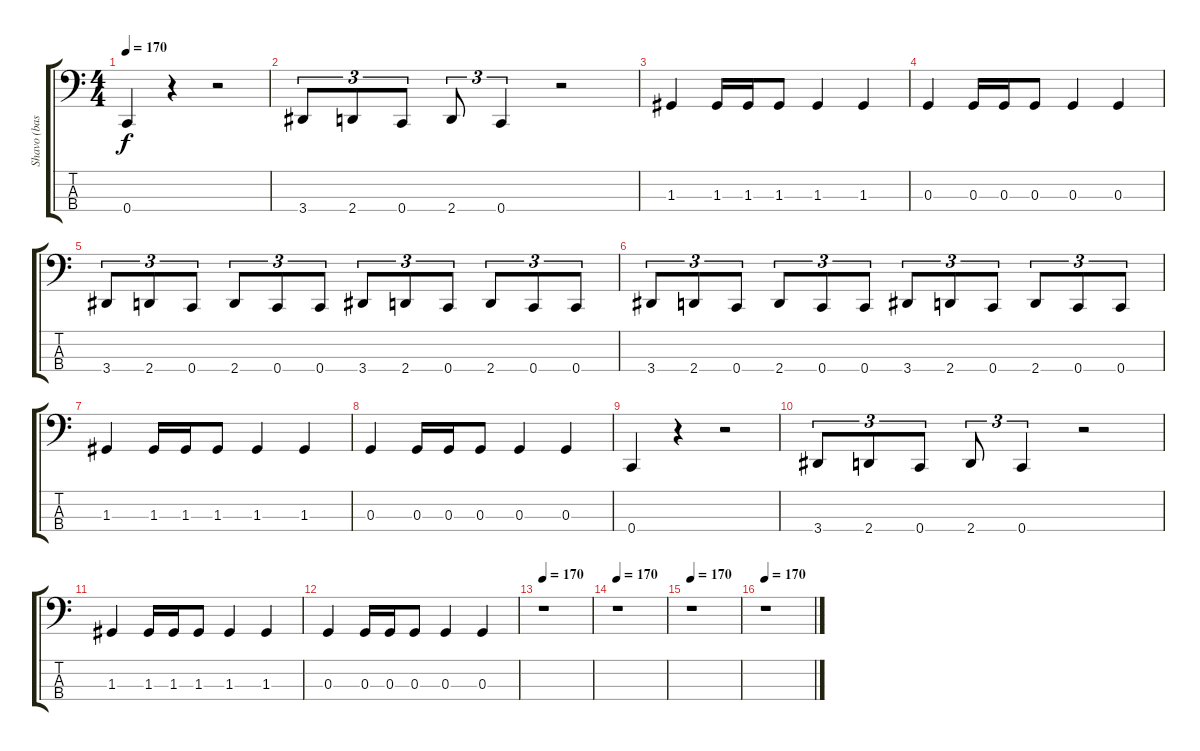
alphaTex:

\track ("Shavo (bass)" "Shavo (bas") {instrument electricbassfinger}
\staff {score tabs}
\tuning (F2 C2 G1 C1) {hide}
\ts (4 4)
\tempo 170
\clef f4
\ks c
0.4.4{dy f} r.4 r.2 |
3.4.8{tu (3 2)} 2.4.8{tu (3 2)} 0.4.8{tu (3 2)} 2.4.8{tu (3 2)} 0.4.4{tu (3 2)} r.2 |
1.3.4 1.3.16 1.3.16 1.3.8 1.3.4 1.3.4 |
0.3.4 0.3.16 0.3.16 0.3.8 0.3.4 0.3.4 |
3.4.8{tu (3 2)} 2.4.8{tu (3 2)} 0.4.8{tu (3 2)} 2.4.8{tu (3 2)} 0.4.8{tu (3 2)} 0.4.8{tu (3 2)} 3.4.8{tu (3 2)} 2.4.8{tu (3 2)} 0.4.8{tu (3 2)} 2.4.8{tu (3 2)} 0.4.8{tu (3 2)} 0.4.8{tu (3 2)} |
3.4.8{tu (3 2)} 2.4.8{tu (3 2)} 0.4.8{tu (3 2)} 2.4.8{tu (3 2)} 0.4.8{tu (3 2)} 0.4.8{tu (3 2)} 3.4.8{tu (3 2)} 2.4.8{tu (3 2)} 0.4.8{tu (3 2)} 2.4.8{tu (3 2)} 0.4.8{tu (3 2)} 0.4.8{tu (3 2)} |
1.3.4 1.3.16 1.3.16 1.3.8 1.3.4 1.3.4 |
0.3.4 0.3.16 0.3.16 0.3.8 0.3.4 0.3.4 |
0.4.4 r.4 r.2 |
3.4.8{tu (3 2)} 2.4.8{tu (3 2)} 0.4.8{tu (3 2)} 2.4.8{tu (3 2)} 0.4.4{tu (3 2)} r.2 |
1.3.4 1.3.16 1.3.16 1.3.8 1.3.4 1.3.4 |
0.3.4 0.3.16 0.3.16 0.3.8 0.3.4 0.3.4 |
\tempo 170
r.1 |
\tempo 170
r.1 |
\tempo 170
r.1 |
\tempo 170
r.1
